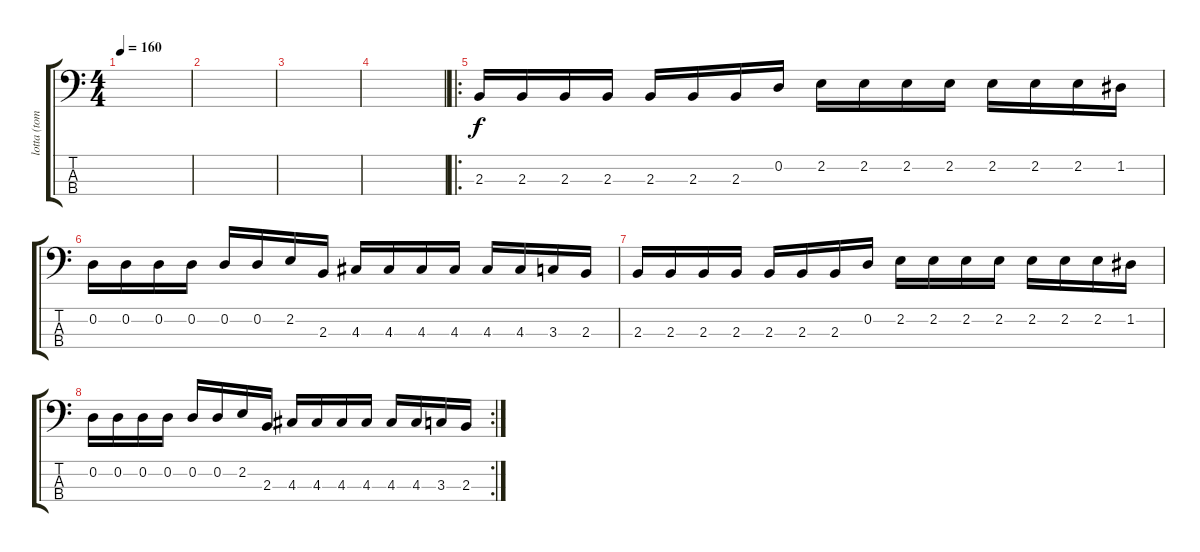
\track ("lotta (tom)" "lotta (tom") {instrument electricbasspick}
\staff {score tabs}
\tuning (G2 D2 A1 E1) {hide}
\ts (4 4)
\tempo 160
\clef f4
\ks c
|
|
|
|
\ro
2.3.16 2.3.16 2.3.16 2.3.16 2.3.16 2.3.16 2.3.16 0.2.16 2.2.16 2.2.16 2.2.16 2.2.16 2.2.16 2.2.16 2.2.16 1.2.16 |
0.2.16 0.2.16 0.2.16 0.2.16 0.2.16 0.2.16 2.2.16 2.3.16 4.3.16 4.3.16 4.3.16 4.3.16 4.3.16 4.3.16 3.3.16 2.3.16 |
2.3.16 2.3.16 2.3.16 2.3.16 2.3.16 2.3.16 2.3.16 0.2.16 2.2.16 2.2.16 2.2.16 2.2.16 2.2.16 2.2.16 2.2.16 1.2.16 |
\rc 2
0.2.16 0.2.16 0.2.16 0.2.16 0.2.16 0.2.16 2.2.16 2.3.16 4.3.16 4.3.16 4.3.16 4.3.16 4.3.16 4.3.16 3.3.16 2.3.16
